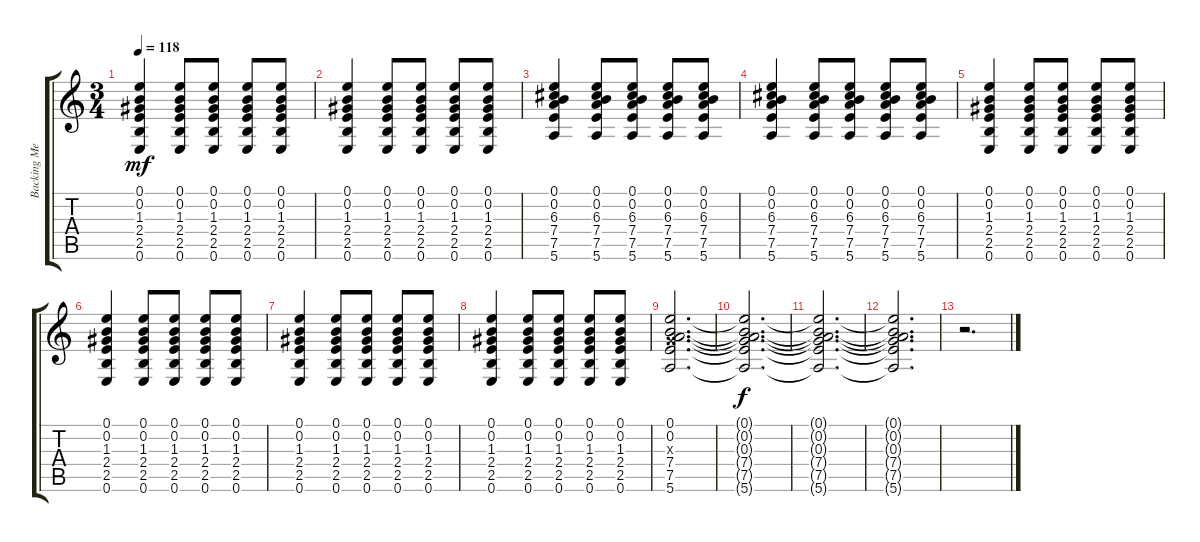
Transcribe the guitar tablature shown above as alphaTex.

\track ("Backing Melody" "Backing Me") {instrument acousticguitarsteel}
\staff {score tabs}
\tuning (E4 B3 G3 D3 A2 E2) {hide}
\ts (3 4)
\tempo 118
\clef g2
\ks c
(0.1 0.2 1.3 2.4 2.5 0.6).4{dy mf} (0.1 0.2 1.3 2.4 2.5 0.6).8 (0.1 0.2 1.3 2.4 2.5 0.6).8 (0.1 0.2 1.3 2.4 2.5 0.6).8 (0.1 0.2 1.3 2.4 2.5 0.6).8 |
(0.1 0.2 1.3 2.4 2.5 0.6).4 (0.1 0.2 1.3 2.4 2.5 0.6).8 (0.1 0.2 1.3 2.4 2.5 0.6).8 (0.1 0.2 1.3 2.4 2.5 0.6).8 (0.1 0.2 1.3 2.4 2.5 0.6).8 |
(0.1 0.2 6.3 7.4 7.5 5.6).4 (0.1 0.2 6.3 7.4 7.5 5.6).8 (0.1 0.2 6.3 7.4 7.5 5.6).8 (0.1 0.2 6.3 7.4 7.5 5.6).8 (0.1 0.2 6.3 7.4 7.5 5.6).8 |
(0.1 0.2 6.3 7.4 7.5 5.6).4 (0.1 0.2 6.3 7.4 7.5 5.6).8 (0.1 0.2 6.3 7.4 7.5 5.6).8 (0.1 0.2 6.3 7.4 7.5 5.6).8 (0.1 0.2 6.3 7.4 7.5 5.6).8 |
(0.1 0.2 1.3 2.4 2.5 0.6).4 (0.1 0.2 1.3 2.4 2.5 0.6).8 (0.1 0.2 1.3 2.4 2.5 0.6).8 (0.1 0.2 1.3 2.4 2.5 0.6).8 (0.1 0.2 1.3 2.4 2.5 0.6).8 |
(0.1 0.2 1.3 2.4 2.5 0.6).4 (0.1 0.2 1.3 2.4 2.5 0.6).8 (0.1 0.2 1.3 2.4 2.5 0.6).8 (0.1 0.2 1.3 2.4 2.5 0.6).8 (0.1 0.2 1.3 2.4 2.5 0.6).8 |
(0.1 0.2 1.3 2.4 2.5 0.6).4 (0.1 0.2 1.3 2.4 2.5 0.6).8 (0.1 0.2 1.3 2.4 2.5 0.6).8 (0.1 0.2 1.3 2.4 2.5 0.6).8 (0.1 0.2 1.3 2.4 2.5 0.6).8 |
(0.1 0.2 1.3 2.4 2.5 0.6).4 (0.1 0.2 1.3 2.4 2.5 0.6).8 (0.1 0.2 1.3 2.4 2.5 0.6).8 (0.1 0.2 1.3 2.4 2.5 0.6).8 (0.1 0.2 1.3 2.4 2.5 0.6).8 |
(0.1 0.2 0.3{x} 7.4 7.5 5.6).2{d} |
(0.1{t} 0.2{t} 0.3{t} 7.4{t} 7.5{t} 5.6{t}).2{d dy f} |
(0.1{t} 0.2{t} 0.3{t} 7.4{t} 7.5{t} 5.6{t}).2{d} |
(0.1{t} 0.2{t} 0.3{t} 7.4{t} 7.5{t} 5.6{t}).2{d} |
r.2{d}
